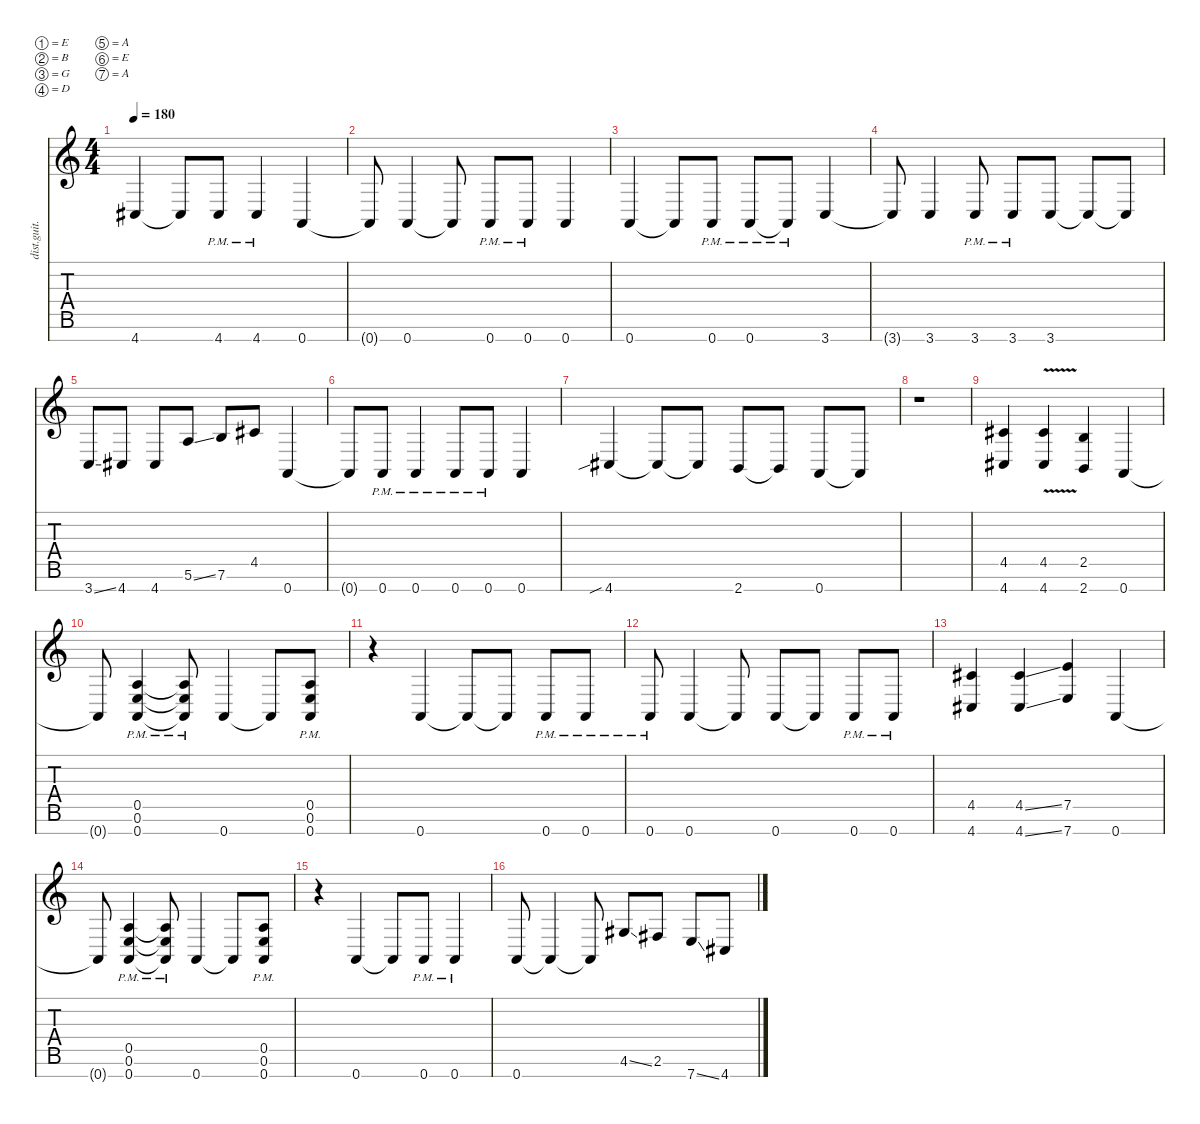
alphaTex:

\defaultSystemsLayout 4
\hideDynamics
\bracketExtendMode nobrackets
\otherSystemsTrackNameOrientation horizontal
\track ("Distortion Guitar" "dist.guit.") {instrument distortionguitar}
\staff {score tabs}
\tuning (E4 B3 G3 D3 A2 E2 A1)
\ts (4 4)
\tempo 180
\clef g2
\ks c
4.7{acc #}.4{dy mf beam Up} 4.7{t acc #}.8{beam Up} 4.7{pm acc #}.8{beam Up} 4.7{pm acc #}.4{beam Up} 0.7.4{beam Up} |
0.7{t}.8{beam Up} 0.7.4{beam Up} 0.7{t}.8{beam Up} 0.7{pm}.8{beam Up} 0.7{pm}.8{beam Up} 0.7.4{beam Up} |
0.7.4{beam Up} 0.7{t}.8{beam Up} 0.7{pm}.8{beam Up} 0.7{pm}.8{beam Up} 0.7{pm t}.8{beam Up} 3.7.4{beam Up} |
3.7{t}.8{beam Up} 3.7.4{beam Up} 3.7{pm}.8{beam Up} 3.7{pm}.8{beam Up} 3.7.8{beam Up} 3.7{t}.8{beam Up} 3.7{t}.8{beam Up} |
3.7{ss}.8{beam Up} 4.7{acc #}.8{beam Up} 4.7{acc #}.8{beam Up} 5.6{ss}.8{beam Up} 7.6.8{beam Up} 4.5{acc #}.8{beam Up} 0.7.4{beam Up} |
0.7{t}.8{beam Up} 0.7{pm}.8{beam Up} 0.7{pm}.4{beam Up} 0.7{pm}.8{beam Up} 0.7{pm}.8{beam Up} 0.7.4{beam Up} |
4.7{sib acc #}.4{beam Up} 4.7{t acc #}.8{beam Up} 4.7{t acc #}.8{beam Up} 2.7.8{beam Up} 2.7{t}.8{beam Up} 0.7.8{beam Up} 0.7{t}.8{beam Up} |
r.1{beam Down} |
(4.7{acc #} 4.5{acc #}).4{beam Up} (4.7{v acc #} 4.5{v acc #}).4{beam Up} (2.7 2.5).4{beam Up} 0.7.4{beam Up} |
0.7{t}.8{beam Up} (0.7{pm} 0.6{pm} 0.5{pm}).4{beam Up} (0.7{pm t} 0.6{pm t} 0.5{pm t}).8{beam Up} 0.7.4{beam Up} 0.7{t}.8{beam Up} (0.7{pm} 0.6{pm} 0.5{pm}).8{beam Up} |
r.4{beam Down} 0.7.4{beam Up} 0.7{t}.8{beam Up} 0.7{t}.8{beam Up} 0.7{pm}.8{beam Up} 0.7{pm}.8{beam Up} |
0.7{pm}.8{beam Up} 0.7.4{beam Up} 0.7{t}.8{beam Up} 0.7.8{beam Up} 0.7{t}.8{beam Up} 0.7{pm}.8{beam Up} 0.7{pm}.8{beam Up} |
(4.7{acc #} 4.5{acc #}).4{beam Up} (4.7{ss acc #} 4.5{ss acc #}).4{beam Up} (7.7 7.5).4{beam Up} 0.7.4{beam Up} |
0.7{t}.8{beam Up} (0.7{pm} 0.6{pm} 0.5{pm}).4{beam Up} (0.7{pm t} 0.6{pm t} 0.5{pm t}).8{beam Up} 0.7.4{beam Up} 0.7{t}.8{beam Up} (0.7{pm} 0.6{pm} 0.5{pm}).8{beam Up} |
r.4{beam Down} 0.7.4{beam Up} 0.7{t}.8{beam Up} 0.7{pm}.8{beam Up} 0.7{pm}.4{beam Up} |
0.7.8{beam Up} 0.7{t}.4{beam Up} 0.7{t}.8{beam Up} 4.6{ss acc #}.8{beam Up} 2.6{acc #}.8{beam Up} 7.7{ss}.8{beam Up} 4.7{acc #}.8{beam Up}
